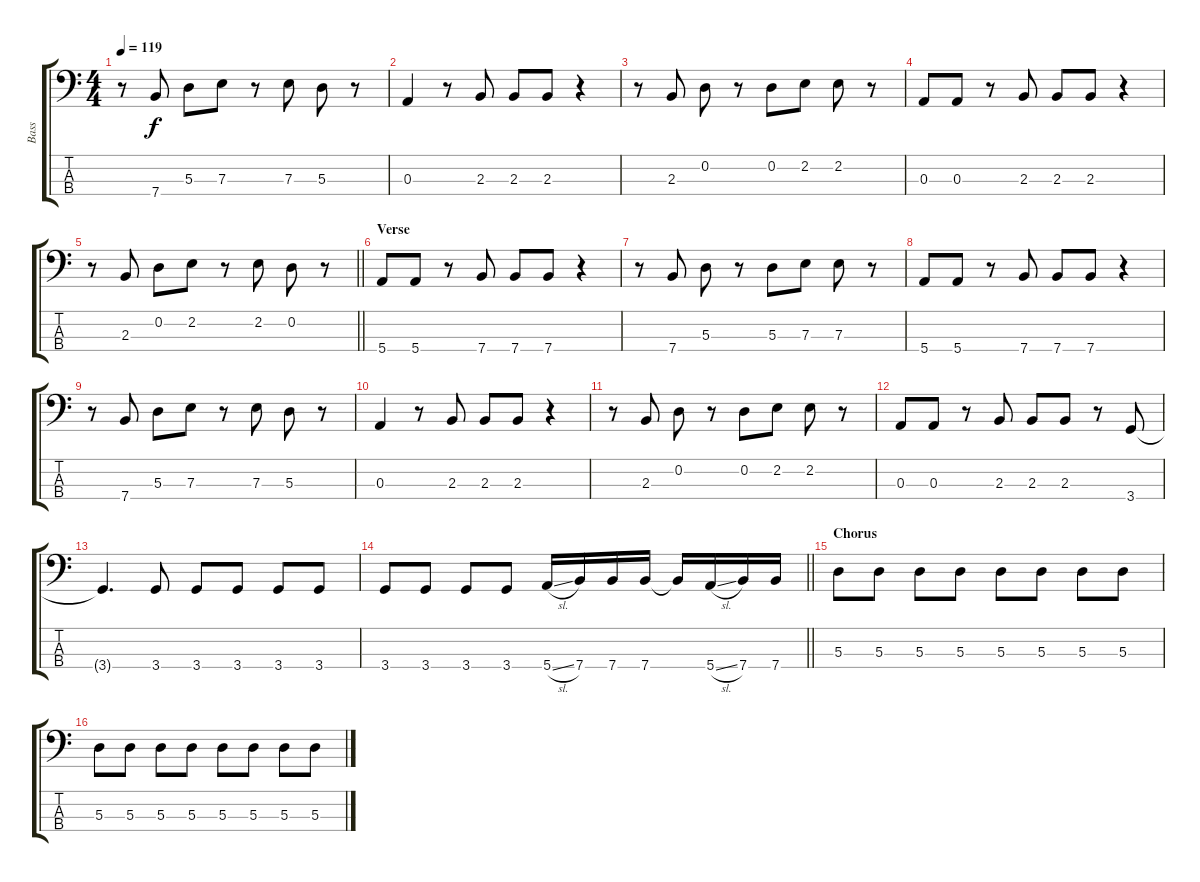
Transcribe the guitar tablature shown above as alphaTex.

\track ("Bass" "Bass") {instrument electricbassfinger}
\staff {score tabs}
\tuning (G2 D2 A1 E1) {hide}
\ts (4 4)
\tempo 119
\clef f4
\ks c
r.8{dy f} 7.4.8 5.3.8 7.3.8 r.8 7.3.8 5.3.8 r.8 |
0.3.4 r.8 2.3.8 2.3.8 2.3.8 r.4 |
r.8 2.3.8 0.2.8 r.8 0.2.8 2.2.8 2.2.8 r.8 |
0.3.8 0.3.8 r.8 2.3.8 2.3.8 2.3.8 r.4 |
\barLineRight lightlight
r.8 2.3.8 0.2.8 2.2.8 r.8 2.2.8 0.2.8 r.8 |
\section ("" "Verse")
5.4.8 5.4.8 r.8 7.4.8 7.4.8 7.4.8 r.4 |
r.8 7.4.8 5.3.8 r.8 5.3.8 7.3.8 7.3.8 r.8 |
5.4.8 5.4.8 r.8 7.4.8 7.4.8 7.4.8 r.4 |
r.8 7.4.8 5.3.8 7.3.8 r.8 7.3.8 5.3.8 r.8 |
0.3.4 r.8 2.3.8 2.3.8 2.3.8 r.4 |
r.8 2.3.8 0.2.8 r.8 0.2.8 2.2.8 2.2.8 r.8 |
0.3.8 0.3.8 r.8 2.3.8 2.3.8 2.3.8 r.8 3.4.8 |
3.4{t}.4{d} 3.4.8 3.4.8 3.4.8 3.4.8 3.4.8 |
\barLineRight lightlight
3.4.8 3.4.8 3.4.8 3.4.8 5.4{sl}.16 7.4.16 7.4.16 7.4.16 7.4{t}.16 5.4{sl}.16 7.4.16 7.4.16 |
\section ("" "Chorus")
5.3.8 5.3.8 5.3.8 5.3.8 5.3.8 5.3.8 5.3.8 5.3.8 |
5.3.8 5.3.8 5.3.8 5.3.8 5.3.8 5.3.8 5.3.8 5.3.8
